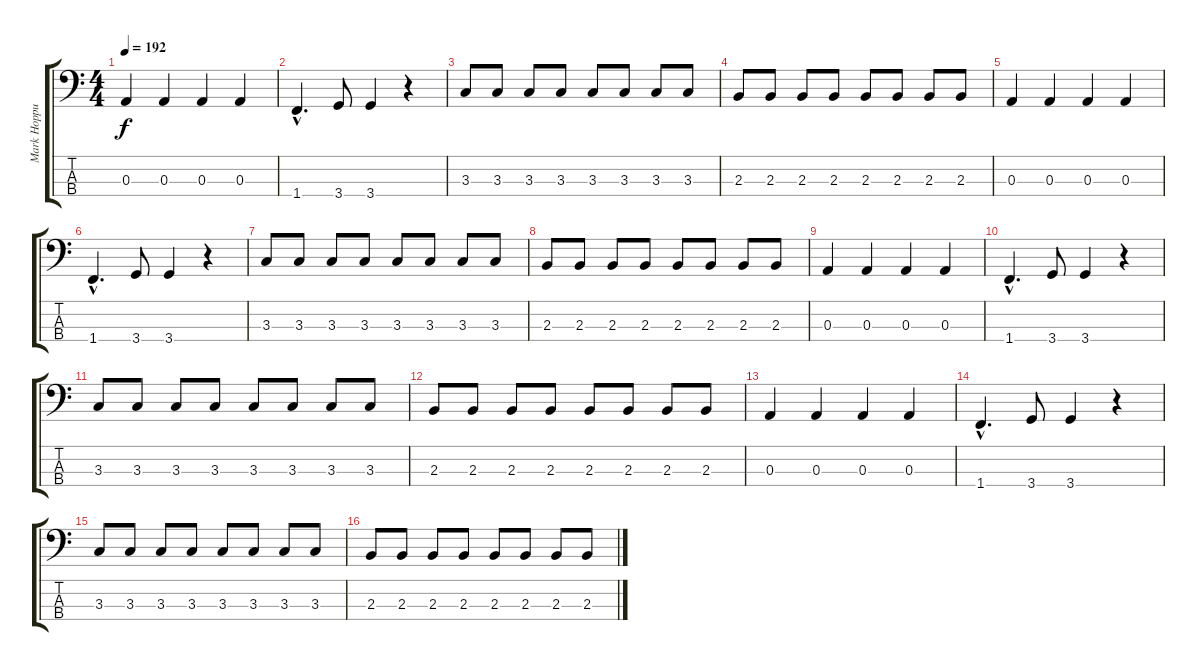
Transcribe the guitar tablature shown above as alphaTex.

\track ("Mark Hoppus (Bass)" "Mark Hoppu") {instrument electricbasspick}
\staff {score tabs}
\tuning (G2 D2 A1 E1) {hide}
\ts (4 4)
\tempo 192
\clef f4
\ks c
0.3.4{dy f} 0.3.4 0.3.4 0.3.4 |
1.4{hac}.4{d} 3.4.8 3.4.4 r.4 |
3.3.8 3.3.8 3.3.8 3.3.8 3.3.8 3.3.8 3.3.8 3.3.8 |
2.3.8 2.3.8 2.3.8 2.3.8 2.3.8 2.3.8 2.3.8 2.3.8 |
0.3.4 0.3.4 0.3.4 0.3.4 |
1.4{hac}.4{d} 3.4.8 3.4.4 r.4 |
3.3.8 3.3.8 3.3.8 3.3.8 3.3.8 3.3.8 3.3.8 3.3.8 |
2.3.8 2.3.8 2.3.8 2.3.8 2.3.8 2.3.8 2.3.8 2.3.8 |
0.3.4 0.3.4 0.3.4 0.3.4 |
1.4{hac}.4{d} 3.4.8 3.4.4 r.4 |
3.3.8 3.3.8 3.3.8 3.3.8 3.3.8 3.3.8 3.3.8 3.3.8 |
2.3.8 2.3.8 2.3.8 2.3.8 2.3.8 2.3.8 2.3.8 2.3.8 |
0.3.4 0.3.4 0.3.4 0.3.4 |
1.4{hac}.4{d} 3.4.8 3.4.4 r.4 |
3.3.8 3.3.8 3.3.8 3.3.8 3.3.8 3.3.8 3.3.8 3.3.8 |
2.3.8 2.3.8 2.3.8 2.3.8 2.3.8 2.3.8 2.3.8 2.3.8
